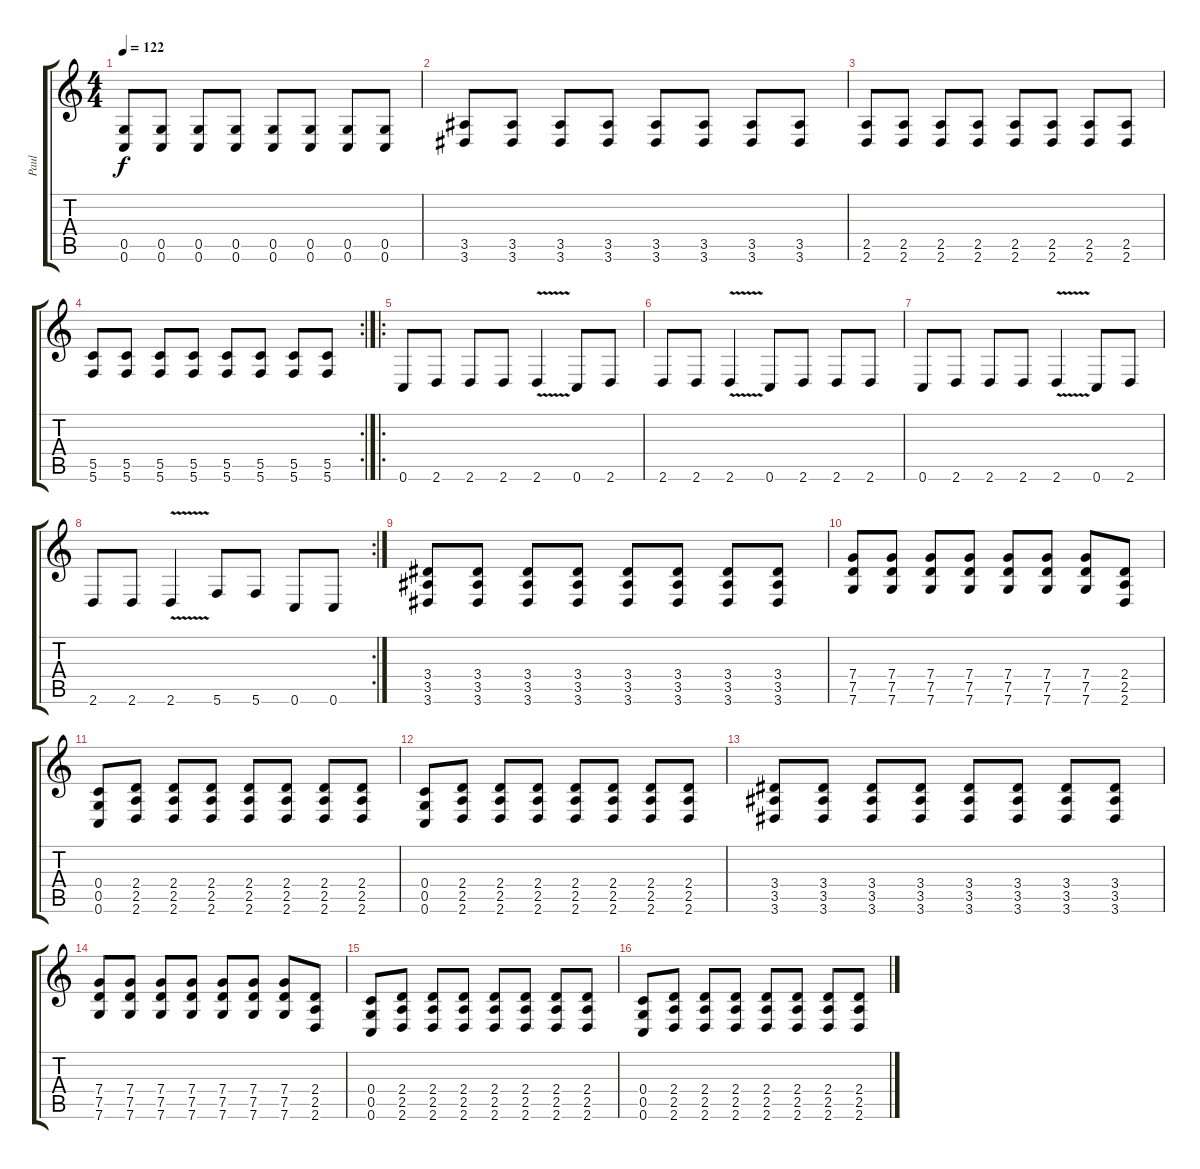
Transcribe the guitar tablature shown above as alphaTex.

\track ("Paul " "Paul ") {instrument overdrivenguitar}
\staff {score tabs}
\tuning (D4 A3 F3 C3 G2 C2) {hide}
\ts (4 4)
\tempo 122
\clef g2
\ks c
(0.5 0.6).8{dy f} (0.5 0.6).8 (0.5 0.6).8 (0.5 0.6).8 (0.5 0.6).8 (0.5 0.6).8 (0.5 0.6).8 (0.5 0.6).8 |
(3.5 3.6).8 (3.5 3.6).8 (3.5 3.6).8 (3.5 3.6).8 (3.5 3.6).8 (3.5 3.6).8 (3.5 3.6).8 (3.5 3.6).8 |
(2.5 2.6).8 (2.5 2.6).8 (2.5 2.6).8 (2.5 2.6).8 (2.5 2.6).8 (2.5 2.6).8 (2.5 2.6).8 (2.5 2.6).8 |
\rc 2
(5.5 5.6).8 (5.5 5.6).8 (5.5 5.6).8 (5.5 5.6).8 (5.5 5.6).8 (5.5 5.6).8 (5.5 5.6).8 (5.5 5.6).8 |
\ro
0.6.8 2.6.8 2.6.8 2.6.8 2.6{v}.4 0.6.8 2.6.8 |
2.6.8 2.6.8 2.6{v}.4 0.6.8 2.6.8 2.6.8 2.6.8 |
0.6.8 2.6.8 2.6.8 2.6.8 2.6{v}.4 0.6.8 2.6.8 |
\rc 2
2.6.8 2.6.8 2.6{v}.4 5.6.8 5.6.8 0.6.8 0.6.8 |
(3.4 3.5 3.6).8{volume 5} (3.4 3.5 3.6).8 (3.4 3.5 3.6).8 (3.4 3.5 3.6).8 (3.4 3.5 3.6).8 (3.4 3.5 3.6).8 (3.4 3.5 3.6).8 (3.4 3.5 3.6).8 |
(7.4 7.5 7.6).8 (7.4 7.5 7.6).8 (7.4 7.5 7.6).8 (7.4 7.5 7.6).8 (7.4 7.5 7.6).8 (7.4 7.5 7.6).8 (7.4 7.5 7.6).8 (2.4 2.5 2.6).8 |
(0.4 0.5 0.6).8 (2.4 2.5 2.6).8 (2.4 2.5 2.6).8 (2.4 2.5 2.6).8 (2.4 2.5 2.6).8 (2.4 2.5 2.6).8 (2.4 2.5 2.6).8 (2.4 2.5 2.6).8 |
(0.4 0.5 0.6).8 (2.4 2.5 2.6).8 (2.4 2.5 2.6).8 (2.4 2.5 2.6).8 (2.4 2.5 2.6).8 (2.4 2.5 2.6).8 (2.4 2.5 2.6).8 (2.4 2.5 2.6).8 |
(3.4 3.5 3.6).8 (3.4 3.5 3.6).8 (3.4 3.5 3.6).8 (3.4 3.5 3.6).8 (3.4 3.5 3.6).8 (3.4 3.5 3.6).8 (3.4 3.5 3.6).8 (3.4 3.5 3.6).8 |
(7.4 7.5 7.6).8 (7.4 7.5 7.6).8 (7.4 7.5 7.6).8 (7.4 7.5 7.6).8 (7.4 7.5 7.6).8 (7.4 7.5 7.6).8 (7.4 7.5 7.6).8 (2.4 2.5 2.6).8 |
(0.4 0.5 0.6).8 (2.4 2.5 2.6).8 (2.4 2.5 2.6).8 (2.4 2.5 2.6).8 (2.4 2.5 2.6).8 (2.4 2.5 2.6).8 (2.4 2.5 2.6).8 (2.4 2.5 2.6).8 |
(0.4 0.5 0.6).8 (2.4 2.5 2.6).8 (2.4 2.5 2.6).8 (2.4 2.5 2.6).8 (2.4 2.5 2.6).8 (2.4 2.5 2.6).8 (2.4 2.5 2.6).8 (2.4 2.5 2.6).8
